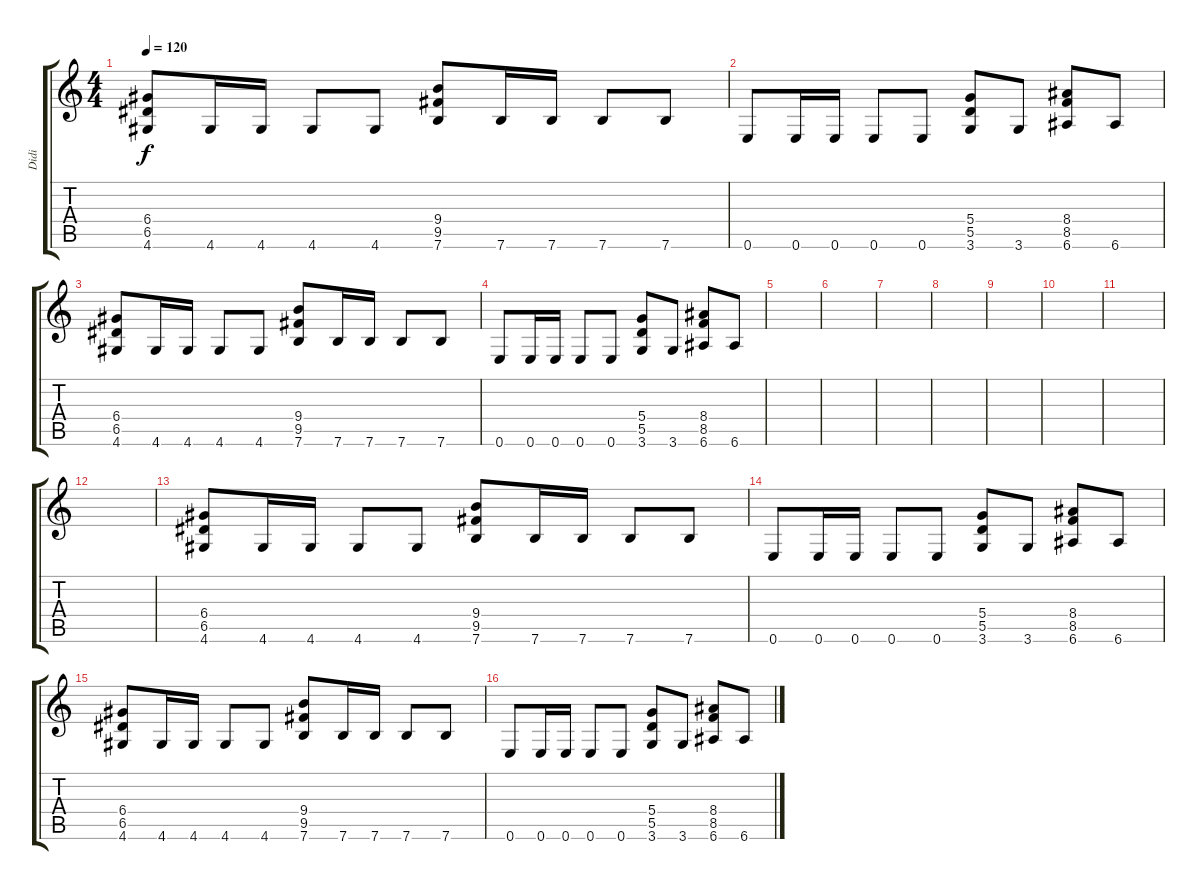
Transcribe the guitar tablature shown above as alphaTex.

\track ("Didi" "Didi") {instrument overdrivenguitar}
\staff {score tabs}
\tuning (E4 B3 G3 D3 A2 E2) {hide}
\ts (4 4)
\tempo 120
\clef g2
\ks c
(6.4 6.5 4.6).8{dy f} 4.6.16 4.6.16 4.6.8 4.6.8 (9.4 9.5 7.6).8 7.6.16 7.6.16 7.6.8 7.6.8 |
0.6.8 0.6.16 0.6.16 0.6.8 0.6.8 (5.4 5.5 3.6).8 3.6.8 (8.4 8.5 6.6).8 6.6.8 |
(6.4 6.5 4.6).8 4.6.16 4.6.16 4.6.8 4.6.8 (9.4 9.5 7.6).8 7.6.16 7.6.16 7.6.8 7.6.8 |
0.6.8 0.6.16 0.6.16 0.6.8 0.6.8 (5.4 5.5 3.6).8 3.6.8 (8.4 8.5 6.6).8 6.6.8 |
|
|
|
|
|
|
|
|
(6.4 6.5 4.6).8 4.6.16 4.6.16 4.6.8 4.6.8 (9.4 9.5 7.6).8 7.6.16 7.6.16 7.6.8 7.6.8 |
0.6.8 0.6.16 0.6.16 0.6.8 0.6.8 (5.4 5.5 3.6).8 3.6.8 (8.4 8.5 6.6).8 6.6.8 |
(6.4 6.5 4.6).8 4.6.16 4.6.16 4.6.8 4.6.8 (9.4 9.5 7.6).8 7.6.16 7.6.16 7.6.8 7.6.8 |
0.6.8 0.6.16 0.6.16 0.6.8 0.6.8 (5.4 5.5 3.6).8 3.6.8 (8.4 8.5 6.6).8 6.6.8
